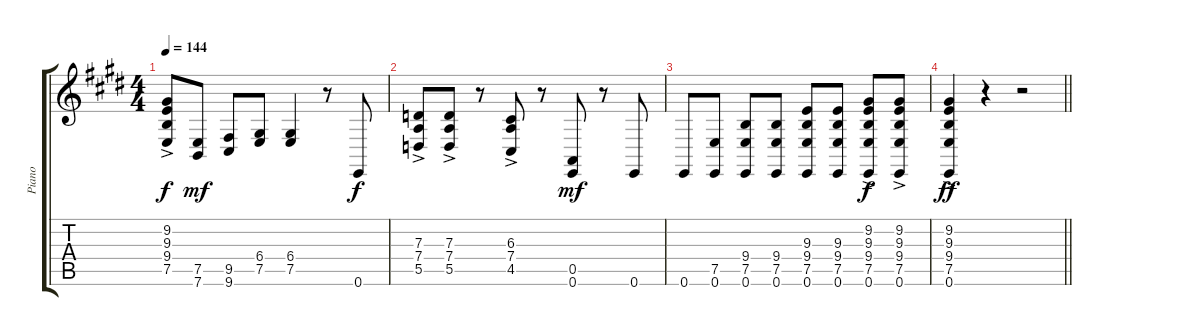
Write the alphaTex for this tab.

\track ("Piano" "Piano") {instrument electricgrandpiano}
\staff {score tabs}
\tuning (E4 B3 G3 D3 A2 E2) {hide}
\ts (4 4)
\tempo 144
\clef g2
\ks c#minor
(9.2{ac} 9.3{ac} 9.4{ac} 7.5{ac}).8{dy f} (7.5 7.6).8{dy mf} (9.5 9.6).8 (6.4 7.5).8 (6.4 7.5).4 r.8 0.6.8{dy f} |
\ks e
(7.3{ac} 7.4{ac} 5.5{ac}).8 (7.3{ac} 7.4{ac} 5.5{ac}).8 r.8 (6.3{ac} 7.4{ac} 4.5{ac}).8 r.8 (0.5 0.6).8{dy mf} r.8 0.6.8 |
\ks c#minor
0.6.8 (7.5 0.6).8 (9.4 7.5 0.6).8 (9.4 7.5 0.6).8 (9.3 9.4 7.5 0.6).8 (9.3 9.4 7.5 0.6).8 (9.2{ac} 9.3{ac} 9.4{ac} 7.5{ac} 0.6{ac}).8{dy f} (9.2{ac} 9.3{ac} 9.4{ac} 7.5{ac} 0.6{ac}).8 |
\barLineRight lightlight
\ks e
(9.2{ac} 9.3{ac} 9.4{ac} 7.5{ac} 0.6{ac}).4{dy ff} r.4 r.2
